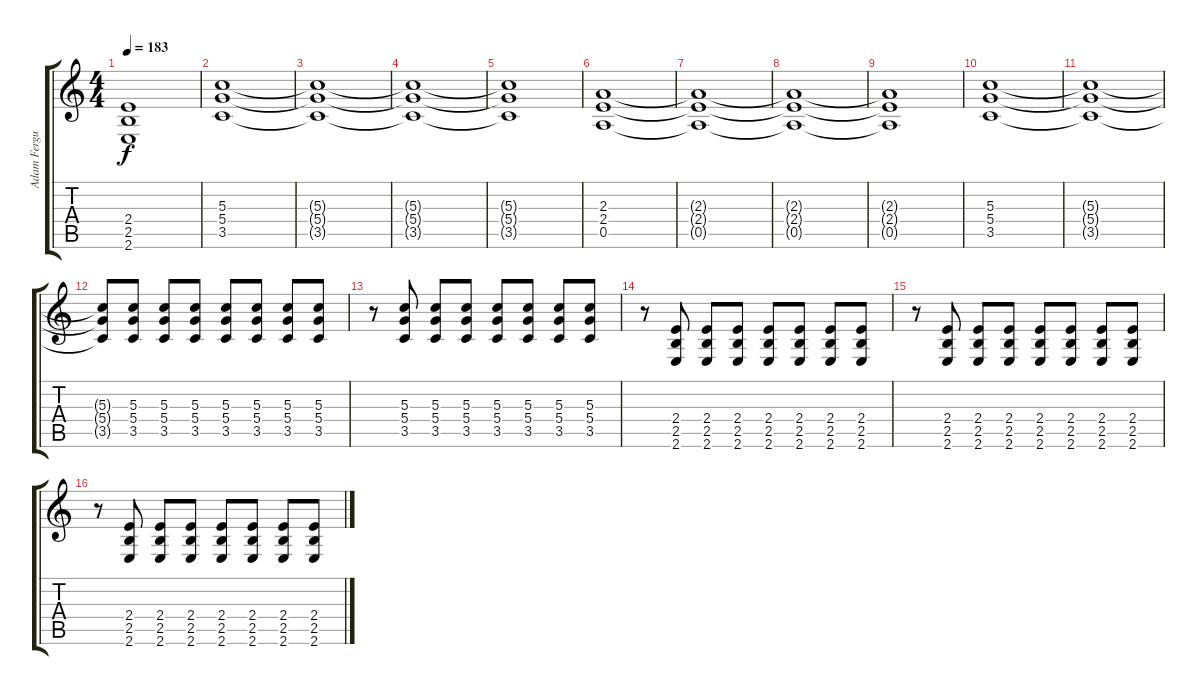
\track ("Adam Ferguson - Guitar" "Adam Fergu") {instrument distortionguitar}
\staff {score tabs}
\tuning (D4 B3 G3 D3 A2 D2) {hide}
\ts (4 4)
\tempo 183
\clef g2
\ks c
(2.4{t} 2.5{t} 2.6{t}).1{dy f} |
(5.3 5.4 3.5).1 |
(5.3{t} 5.4{t} 3.5{t}).1 |
(5.3{t} 5.4{t} 3.5{t}).1 |
(5.3{t} 5.4{t} 3.5{t}).1 |
(2.3 2.4 0.5).1 |
(2.3{t} 2.4{t} 0.5{t}).1 |
(2.3{t} 2.4{t} 0.5{t}).1 |
(2.3{t} 2.4{t} 0.5{t}).1 |
(5.3 5.4 3.5).1 |
(5.3{t} 5.4{t} 3.5{t}).1 |
(5.3{t} 5.4{t} 3.5{t}).8 (5.3 5.4 3.5).8 (5.3 5.4 3.5).8 (5.3 5.4 3.5).8 (5.3 5.4 3.5).8 (5.3 5.4 3.5).8 (5.3 5.4 3.5).8 (5.3 5.4 3.5).8 |
r.8 (5.3 5.4 3.5).8 (5.3 5.4 3.5).8 (5.3 5.4 3.5).8 (5.3 5.4 3.5).8 (5.3 5.4 3.5).8 (5.3 5.4 3.5).8 (5.3 5.4 3.5).8 |
r.8 (2.4 2.5 2.6).8 (2.4 2.5 2.6).8 (2.4 2.5 2.6).8 (2.4 2.5 2.6).8 (2.4 2.5 2.6).8 (2.4 2.5 2.6).8 (2.4 2.5 2.6).8 |
r.8 (2.4 2.5 2.6).8 (2.4 2.5 2.6).8 (2.4 2.5 2.6).8 (2.4 2.5 2.6).8 (2.4 2.5 2.6).8 (2.4 2.5 2.6).8 (2.4 2.5 2.6).8 |
r.8 (2.4 2.5 2.6).8 (2.4 2.5 2.6).8 (2.4 2.5 2.6).8 (2.4 2.5 2.6).8 (2.4 2.5 2.6).8 (2.4 2.5 2.6).8 (2.4 2.5 2.6).8
